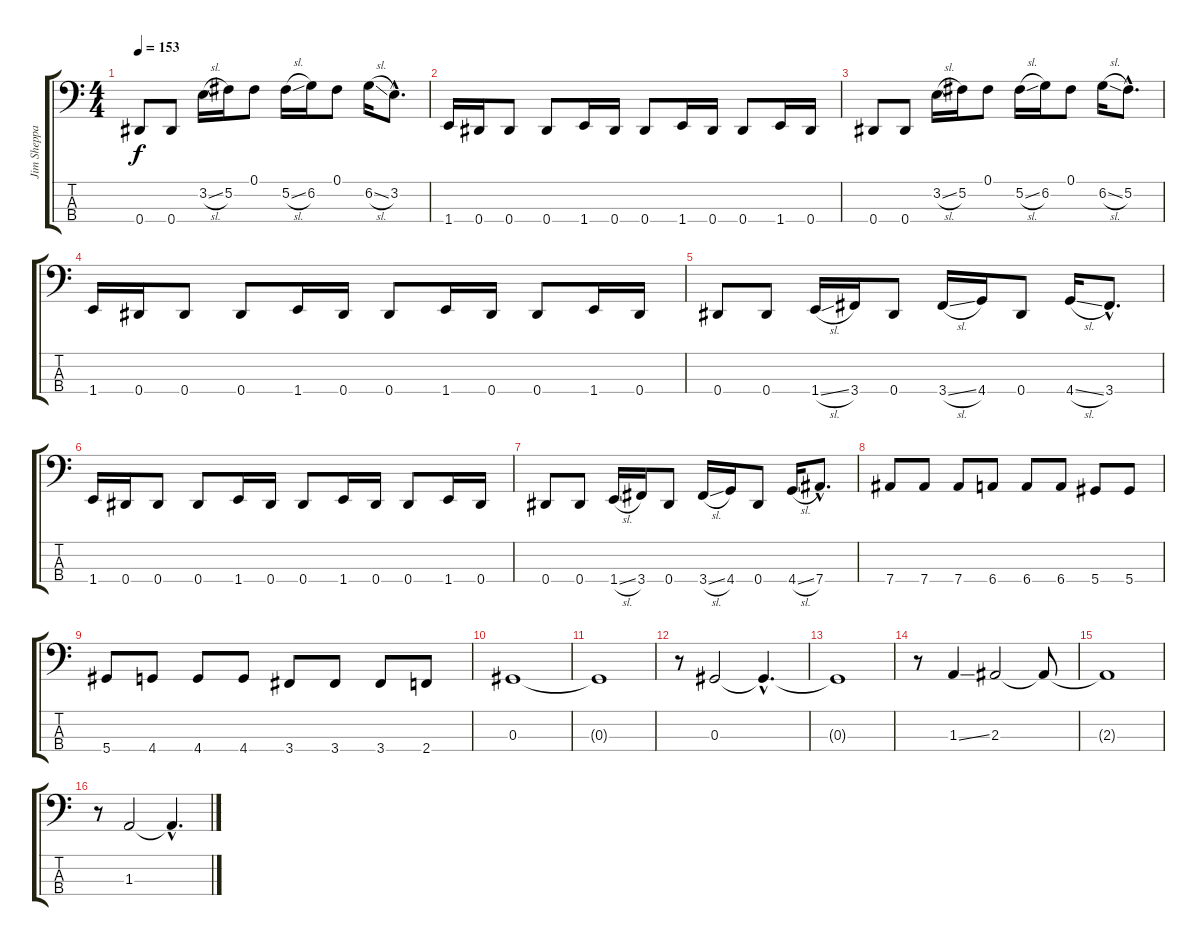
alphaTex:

\track ("Jim Sheppard" "Jim Sheppa") {instrument electricbassfinger}
\staff {score tabs}
\tuning (Gb2 Db2 Ab1 Eb1) {hide}
\ts (4 4)
\tempo 153
\clef f4
\ks c
0.4.8{dy f} 0.4.8 3.2{sl}.16 5.2.16 0.1.8 5.2{sl}.16 6.2.16 0.1.8 6.2{sl}.16 3.2{hac}.8{d} |
1.4.16 0.4.16 0.4.8 0.4.8 1.4.16 0.4.16 0.4.8 1.4.16 0.4.16 0.4.8 1.4.16 0.4.16 |
0.4.8 0.4.8 3.2{sl}.16 5.2.16 0.1.8 5.2{sl}.16 6.2.16 0.1.8 6.2{sl}.16 5.2{hac}.8{d} |
1.4.16 0.4.16 0.4.8 0.4.8 1.4.16 0.4.16 0.4.8 1.4.16 0.4.16 0.4.8 1.4.16 0.4.16 |
0.4.8 0.4.8 1.4{sl}.16 3.4.16 0.4.8 3.4{sl}.16 4.4.16 0.4.8 4.4{sl}.16 3.4{hac}.8{d} |
1.4.16 0.4.16 0.4.8 0.4.8 1.4.16 0.4.16 0.4.8 1.4.16 0.4.16 0.4.8 1.4.16 0.4.16 |
0.4.8 0.4.8 1.4{sl}.16 3.4.16 0.4.8 3.4{sl}.16 4.4.16 0.4.8 4.4{sl}.16 7.4{hac}.8{d} |
7.4.8 7.4.8 7.4.8 6.4.8 6.4.8 6.4.8 5.4.8 5.4.8 |
5.4.8 4.4.8 4.4.8 4.4.8 3.4.8 3.4.8 3.4.8 2.4.8 |
0.3.1 |
0.3{t}.1 |
r.8 0.3.2 0.3{hac t}.4{d} |
0.3{t}.1 |
r.8 1.3{ss}.4 2.3.2 2.3{t}.8 |
2.3{t}.1 |
r.8 1.3.2 1.3{hac t}.4{d}
